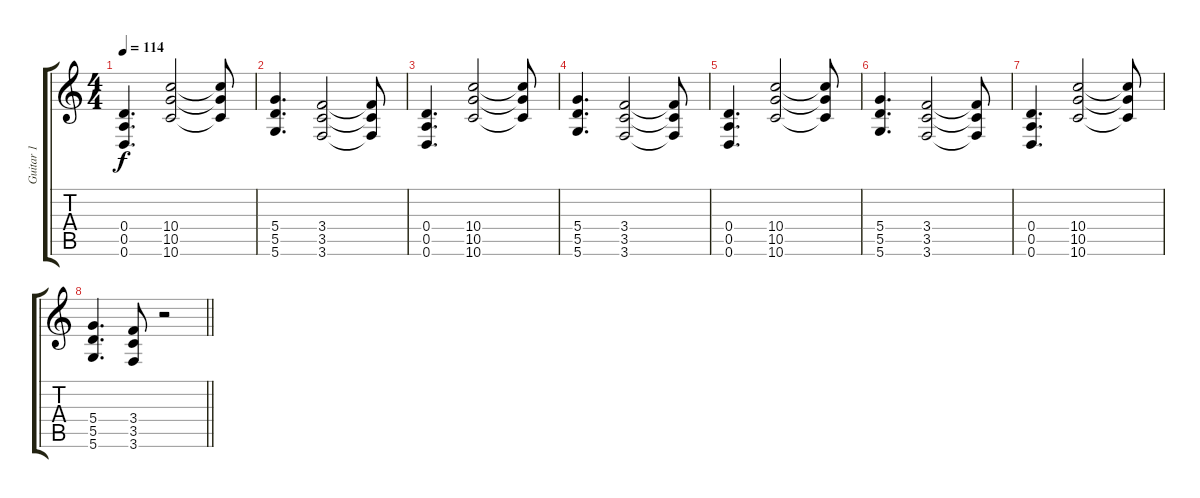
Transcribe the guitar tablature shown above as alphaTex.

\track ("Guitar 1" "Guitar 1") {instrument distortionguitar}
\staff {score tabs}
\tuning (E4 B3 G3 D3 A2 D2) {hide}
\ts (4 4)
\tempo 114
\clef g2
\ks c
(0.4 0.5 0.6).4{d dy f} (10.4 10.5 10.6).2 (10.4{t} 10.5{t} 10.6{t}).8 |
(5.4 5.5 5.6).4{d} (3.4 3.5 3.6).2 (3.4{t} 3.5{t} 3.6{t}).8 |
(0.4 0.5 0.6).4{d} (10.4 10.5 10.6).2 (10.4{t} 10.5{t} 10.6{t}).8 |
(5.4 5.5 5.6).4{d} (3.4 3.5 3.6).2 (3.4{t} 3.5{t} 3.6{t}).8 |
(0.4 0.5 0.6).4{d} (10.4 10.5 10.6).2 (10.4{t} 10.5{t} 10.6{t}).8 |
(5.4 5.5 5.6).4{d} (3.4 3.5 3.6).2 (3.4{t} 3.5{t} 3.6{t}).8 |
(0.4 0.5 0.6).4{d} (10.4 10.5 10.6).2 (10.4{t} 10.5{t} 10.6{t}).8 |
\barLineRight lightlight
(5.4 5.5 5.6).4{d} (3.4 3.5 3.6).8 r.2
